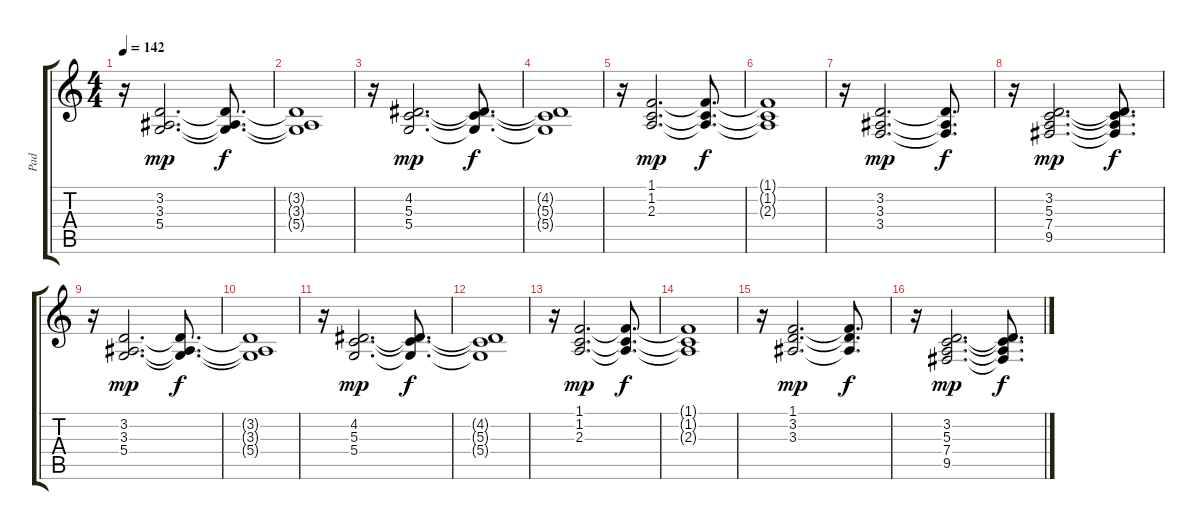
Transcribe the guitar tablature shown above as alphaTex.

\track ("Pad" "Pad") {instrument pad2warm}
\staff {score tabs}
\tuning (E4 B3 G3 D3 A2 E2) {hide}
\ts (4 4)
\tempo 142
\clef g2
\ks c
r.16{dy f} (3.2 3.3 5.4).2{d dy mp} (3.2{t} 3.3{t} 5.4{t}).8{d dy f} |
(3.2{t} 3.3{t} 5.4{t}).1 |
r.16 (4.2 5.3 5.4).2{d dy mp} (4.2{t} 5.3{t} 5.4{t}).8{d dy f} |
(4.2{t} 5.3{t} 5.4{t}).1 |
r.16 (1.1 1.2 2.3).2{d dy mp} (1.1{t} 1.2{t} 2.3{t}).8{d dy f} |
(1.1{t} 1.2{t} 2.3{t}).1 |
r.16 (3.2 3.3 3.4).2{d dy mp} (3.2{t} 3.3{t} 3.4{t}).8{d dy f} |
r.16 (3.2 5.3 7.4 9.5).2{d dy mp} (3.2{t} 5.3{t} 7.4{t} 9.5{t}).8{d dy f} |
r.16 (3.2 3.3 5.4).2{d dy mp} (3.2{t} 3.3{t} 5.4{t}).8{d dy f} |
(3.2{t} 3.3{t} 5.4{t}).1 |
r.16 (4.2 5.3 5.4).2{d dy mp} (4.2{t} 5.3{t} 5.4{t}).8{d dy f} |
(4.2{t} 5.3{t} 5.4{t}).1 |
r.16 (1.1 1.2 2.3).2{d dy mp} (1.1{t} 1.2{t} 2.3{t}).8{d dy f} |
(1.1{t} 1.2{t} 2.3{t}).1 |
r.16 (1.1 3.2 3.3).2{d dy mp} (1.1{t} 3.2{t} 3.3{t}).8{d dy f} |
r.16 (3.2 5.3 7.4 9.5).2{d dy mp} (3.2{t} 5.3{t} 7.4{t} 9.5{t}).8{d dy f}
